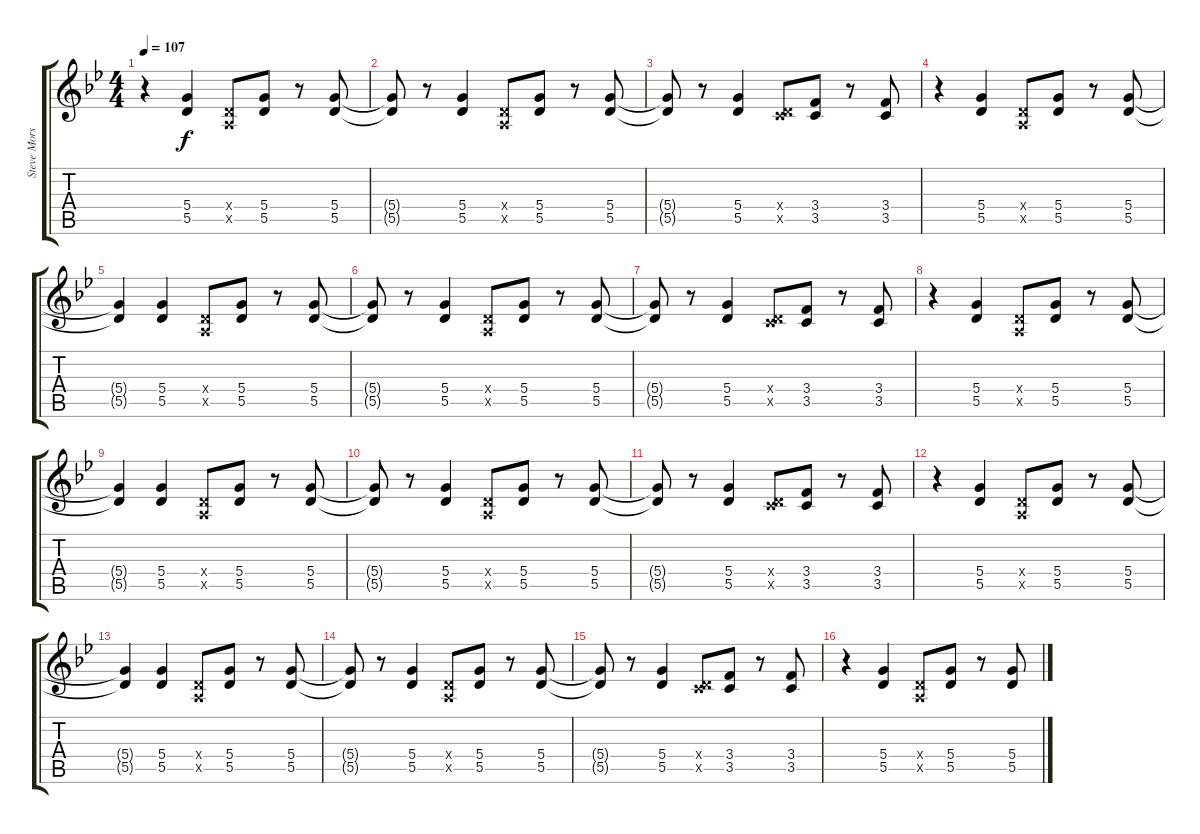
\track ("Steve Morse" "Steve Mors") {instrument distortionguitar}
\staff {score tabs}
\tuning (E4 B3 G3 D3 A2 E2) {hide}
\ts (4 4)
\tempo 107
\clef g2
\ks bb
r.4{dy f volume 15} (5.4 5.5).4 (0.4{x} 0.5{x}).8 (5.4 5.5).8 r.8 (5.4 5.5).8 |
(5.4{t} 5.5{t}).8 r.8 (5.4 5.5).4 (0.4{x} 0.5{x}).8 (5.4 5.5).8 r.8 (5.4 5.5).8 |
(5.4{t} 5.5{t}).8 r.8 (5.4 5.5).4 (0.4{x} 3.5{x}).8 (3.4 3.5).8 r.8 (3.4 3.5).8 |
r.4 (5.4 5.5).4 (0.4{x} 0.5{x}).8 (5.4 5.5).8 r.8 (5.4 5.5).8 |
(5.4{t} 5.5{t}).4 (5.4 5.5).4 (0.4{x} 0.5{x}).8 (5.4 5.5).8 r.8 (5.4 5.5).8 |
(5.4{t} 5.5{t}).8 r.8 (5.4 5.5).4 (0.4{x} 0.5{x}).8 (5.4 5.5).8 r.8 (5.4 5.5).8 |
(5.4{t} 5.5{t}).8 r.8 (5.4 5.5).4 (0.4{x} 3.5{x}).8 (3.4 3.5).8 r.8 (3.4 3.5).8 |
r.4 (5.4 5.5).4 (0.4{x} 0.5{x}).8 (5.4 5.5).8 r.8 (5.4 5.5).8 |
(5.4{t} 5.5{t}).4 (5.4 5.5).4 (0.4{x} 0.5{x}).8 (5.4 5.5).8 r.8 (5.4 5.5).8 |
(5.4{t} 5.5{t}).8 r.8 (5.4 5.5).4 (0.4{x} 0.5{x}).8 (5.4 5.5).8 r.8 (5.4 5.5).8 |
(5.4{t} 5.5{t}).8 r.8 (5.4 5.5).4 (0.4{x} 3.5{x}).8 (3.4 3.5).8 r.8 (3.4 3.5).8 |
r.4 (5.4 5.5).4 (0.4{x} 0.5{x}).8 (5.4 5.5).8 r.8 (5.4 5.5).8 |
(5.4{t} 5.5{t}).4 (5.4 5.5).4 (0.4{x} 0.5{x}).8 (5.4 5.5).8 r.8 (5.4 5.5).8 |
(5.4{t} 5.5{t}).8 r.8 (5.4 5.5).4 (0.4{x} 0.5{x}).8 (5.4 5.5).8 r.8 (5.4 5.5).8 |
(5.4{t} 5.5{t}).8 r.8 (5.4 5.5).4 (0.4{x} 3.5{x}).8 (3.4 3.5).8 r.8 (3.4 3.5).8 |
r.4 (5.4 5.5).4 (0.4{x} 0.5{x}).8 (5.4 5.5).8 r.8 (5.4 5.5).8
